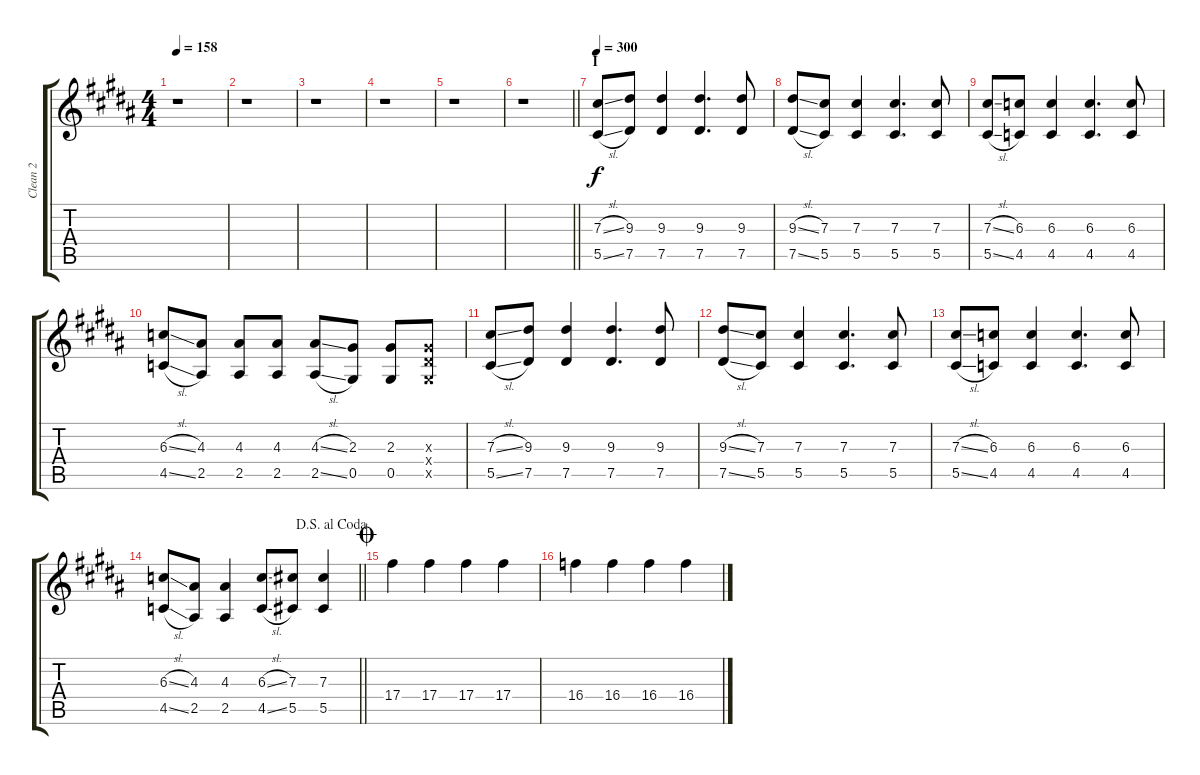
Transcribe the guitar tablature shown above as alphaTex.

\track ("Clean 2" "Clean 2") {instrument electricguitarclean}
\staff {score tabs}
\tuning (Eb4 Bb3 Gb3 Db3 Ab2 Db2) {hide}
\ts (4 4)
\tempo 158
\clef g2
\ks b
r.1{dy f} |
\ks g#minor
r.1 |
\ks b
r.1 |
\ks g#minor
r.1 |
\ks b
r.1 |
\barLineRight lightlight
\ks g#minor
r.1 |
\section ("" "I")
\tempo 300
\ks b
(7.3{sl} 5.5{sl}).8 (9.3 7.5).8 (9.3 7.5).4 (9.3 7.5).4{d} (9.3 7.5).8 |
\ks g#minor
(9.3{sl} 7.5{sl}).8 (7.3 5.5).8 (7.3 5.5).4 (7.3 5.5).4{d} (7.3 5.5).8 |
(7.3{sl} 5.5{sl}).8 (6.3 4.5).8 (6.3 4.5).4 (6.3 4.5).4{d} (6.3 4.5).8 |
(6.3{sl} 4.5{sl}).8 (4.3 2.5).8 (4.3 2.5).8 (4.3 2.5).8 (4.3{sl} 2.5{sl}).8 (2.3 0.5).8 (2.3 0.5).8 (2.3{x} 2.4{x} 0.5{x}).8 |
\ks b
(7.3{sl} 5.5{sl}).8 (9.3 7.5).8 (9.3 7.5).4 (9.3 7.5).4{d} (9.3 7.5).8 |
\ks g#minor
(9.3{sl} 7.5{sl}).8 (7.3 5.5).8 (7.3 5.5).4 (7.3 5.5).4{d} (7.3 5.5).8 |
(7.3{sl} 5.5{sl}).8 (6.3 4.5).8 (6.3 4.5).4 (6.3 4.5).4{d} (6.3 4.5).8 |
\jump dalsegnoalcoda
\barLineRight lightlight
(6.3{sl} 4.5{sl}).8 (4.3 2.5).8 (4.3 2.5).4 (6.3{sl} 4.5{sl}).8 (7.3 5.5).8 (7.3 5.5).4 |
\jump coda
\ks b
17.4.4 17.4.4 17.4.4 17.4.4 |
\ks g#minor
16.4.4 16.4.4 16.4.4 16.4.4
